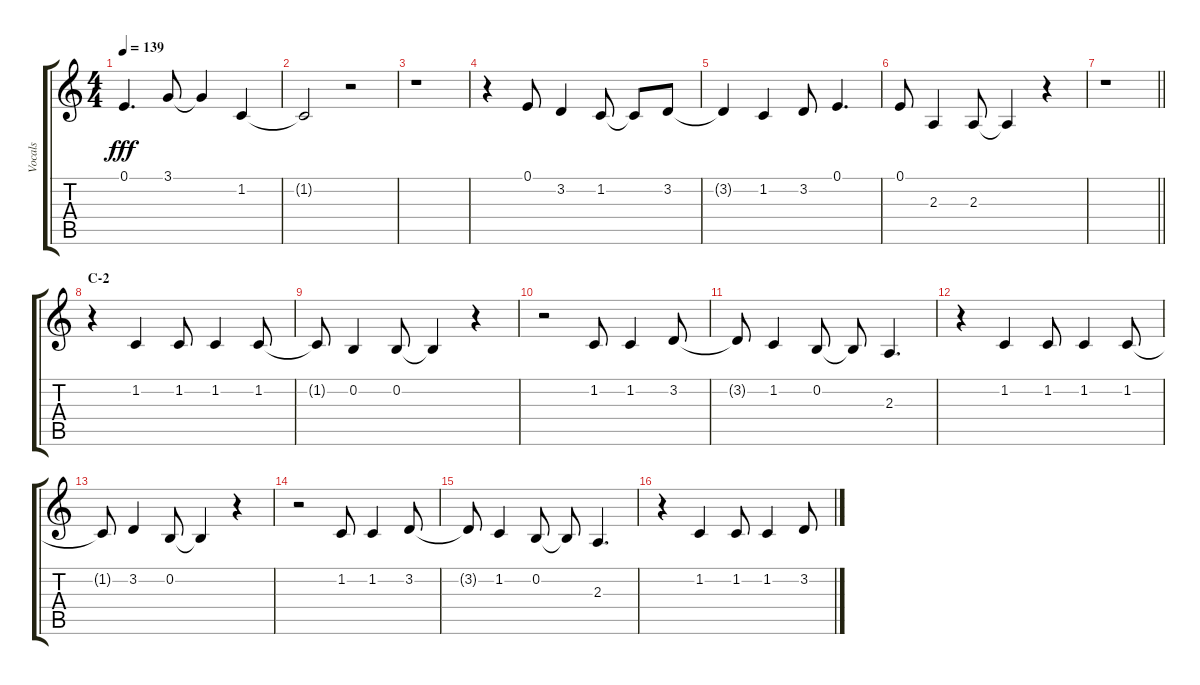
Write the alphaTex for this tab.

\track ("Vocals" "Vocals") {instrument voiceoohs}
\staff {score tabs}
\tuning (E4 B3 G3 D3 A2 E2) {hide}
\ts (4 4)
\tempo 139
\clef g2
\ks aminor
0.1{t}.4{d dy fff} 3.1.8 3.1{t}.4 1.2.4 |
1.2{t}.2 r.2 |
r.1 |
r.4 0.1.8 3.2.4 1.2.8 1.2{t}.8 3.2.8 |
3.2{t}.4 1.2.4 3.2.8 0.1.4{d} |
0.1.8 2.3.4 2.3.8 2.3{t}.4 r.4 |
\barLineRight lightlight
r.1 |
\section ("" "C-2")
r.4 1.2.4 1.2.8 1.2.4 1.2.8 |
1.2{t}.8 0.2.4 0.2.8 0.2{t}.4 r.4 |
r.2 1.2.8 1.2.4 3.2.8 |
3.2{t}.8 1.2.4 0.2.8 0.2{t}.8 2.3.4{d} |
r.4 1.2.4 1.2.8 1.2.4 1.2.8 |
1.2{t}.8 3.2.4 0.2.8 0.2{t}.4 r.4 |
r.2 1.2.8 1.2.4 3.2.8 |
3.2{t}.8 1.2.4 0.2.8 0.2{t}.8 2.3.4{d} |
r.4 1.2.4 1.2.8 1.2.4 3.2.8
